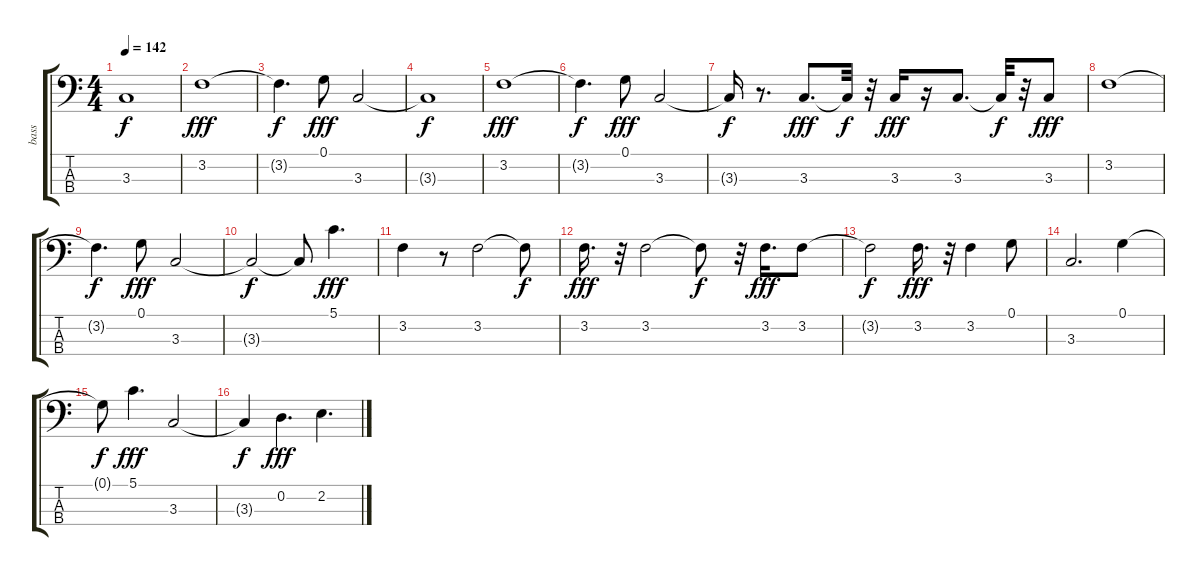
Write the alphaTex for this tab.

\track ("bass " "bass ") {instrument electricbasspick}
\staff {score tabs}
\tuning (G2 D2 A1 E1) {hide}
\ts (4 4)
\tempo 142
\clef f4
\ks c
3.3{t}.1{dy f} |
3.2.1{dy fff} |
3.2{t}.4{d dy f} 0.1.8{dy fff} 3.3.2 |
3.3{t}.1{dy f} |
3.2.1{dy fff} |
3.2{t}.4{d dy f} 0.1.8{dy fff} 3.3.2 |
3.3{t}.16{dy f} r.8{d} 3.3.8{d dy fff} 3.3{t}.32{dy f} r.32 3.3.16{dy fff} r.16 3.3.8{d} 3.3{t}.32{dy f} r.32 3.3.8{dy fff} |
3.2.1 |
3.2{t}.4{d dy f} 0.1.8{dy fff} 3.3.2 |
3.3{t}.2{dy f} 3.3{t}.8 5.1.4{d dy fff} |
3.2.4 r.8 3.2.2 3.2{t}.8{dy f} |
3.2.16{d dy fff} r.32 3.2.2 3.2{t}.8{dy f} r.32 3.2.16{d dy fff} 3.2.8 |
3.2{t}.2{dy f} 3.2.16{d dy fff} r.32 3.2.4 0.1.8 |
3.3.2{d} 0.1.4 |
0.1{t}.8{dy f} 5.1.4{d dy fff} 3.3.2 |
3.3{t}.4{dy f} 0.2.4{d dy fff} 2.2.4{d}
